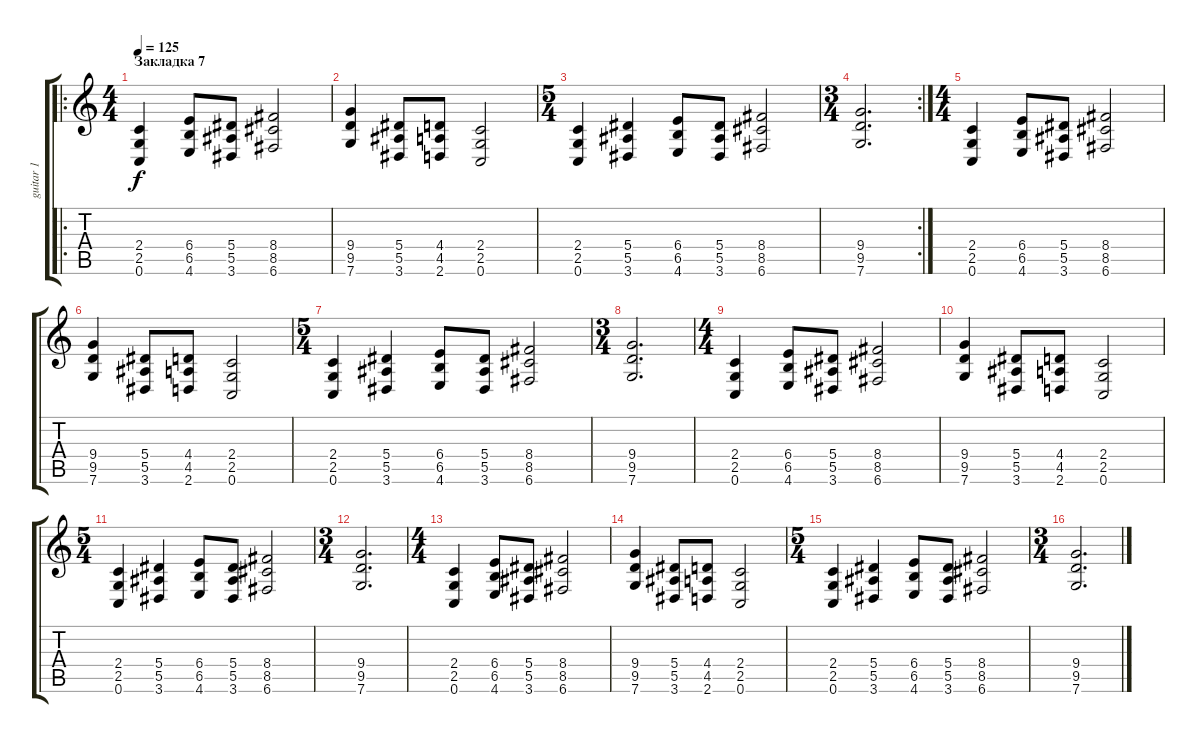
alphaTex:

\track ("guitar 1" "guitar 1") {instrument distortionguitar}
\staff {score tabs}
\tuning (C4 G3 Eb3 Bb2 F2 C2) {hide}
\ro
\ts (4 4)
\section ("" "Закладка 7")
\tempo 125
\clef g2
\ks c
(2.4 2.5 0.6).4{dy f} (6.4 6.5 4.6).8 (5.4 5.5 3.6).8 (8.4 8.5 6.6).2 |
(9.4 9.5 7.6).4 (5.4 5.5 3.6).8 (4.4 4.5 2.6).8 (2.4 2.5 0.6).2 |
\ts (5 4)
(2.4 2.5 0.6).4 (5.4 5.5 3.6).4 (6.4 6.5 4.6).8 (5.4 5.5 3.6).8 (8.4 8.5 6.6).2 |
\rc 2
\ts (3 4)
(9.4 9.5 7.6).2{d} |
\ts (4 4)
(2.4 2.5 0.6).4{volume 12} (6.4 6.5 4.6).8 (5.4 5.5 3.6).8 (8.4 8.5 6.6).2 |
(9.4 9.5 7.6).4 (5.4 5.5 3.6).8 (4.4 4.5 2.6).8 (2.4 2.5 0.6).2 |
\ts (5 4)
(2.4 2.5 0.6).4 (5.4 5.5 3.6).4 (6.4 6.5 4.6).8 (5.4 5.5 3.6).8 (8.4 8.5 6.6).2 |
\ts (3 4)
(9.4 9.5 7.6).2{d} |
\ts (4 4)
(2.4 2.5 0.6).4{volume 8} (6.4 6.5 4.6).8 (5.4 5.5 3.6).8 (8.4 8.5 6.6).2 |
(9.4 9.5 7.6).4 (5.4 5.5 3.6).8 (4.4 4.5 2.6).8 (2.4 2.5 0.6).2 |
\ts (5 4)
(2.4 2.5 0.6).4 (5.4 5.5 3.6).4 (6.4 6.5 4.6).8 (5.4 5.5 3.6).8 (8.4 8.5 6.6).2 |
\ts (3 4)
(9.4 9.5 7.6).2{d} |
\ts (4 4)
(2.4 2.5 0.6).4{volume 4} (6.4 6.5 4.6).8 (5.4 5.5 3.6).8 (8.4 8.5 6.6).2 |
(9.4 9.5 7.6).4 (5.4 5.5 3.6).8 (4.4 4.5 2.6).8 (2.4 2.5 0.6).2 |
\ts (5 4)
(2.4 2.5 0.6).4 (5.4 5.5 3.6).4 (6.4 6.5 4.6).8 (5.4 5.5 3.6).8 (8.4 8.5 6.6).2 |
\ts (3 4)
(9.4 9.5 7.6).2{d}
